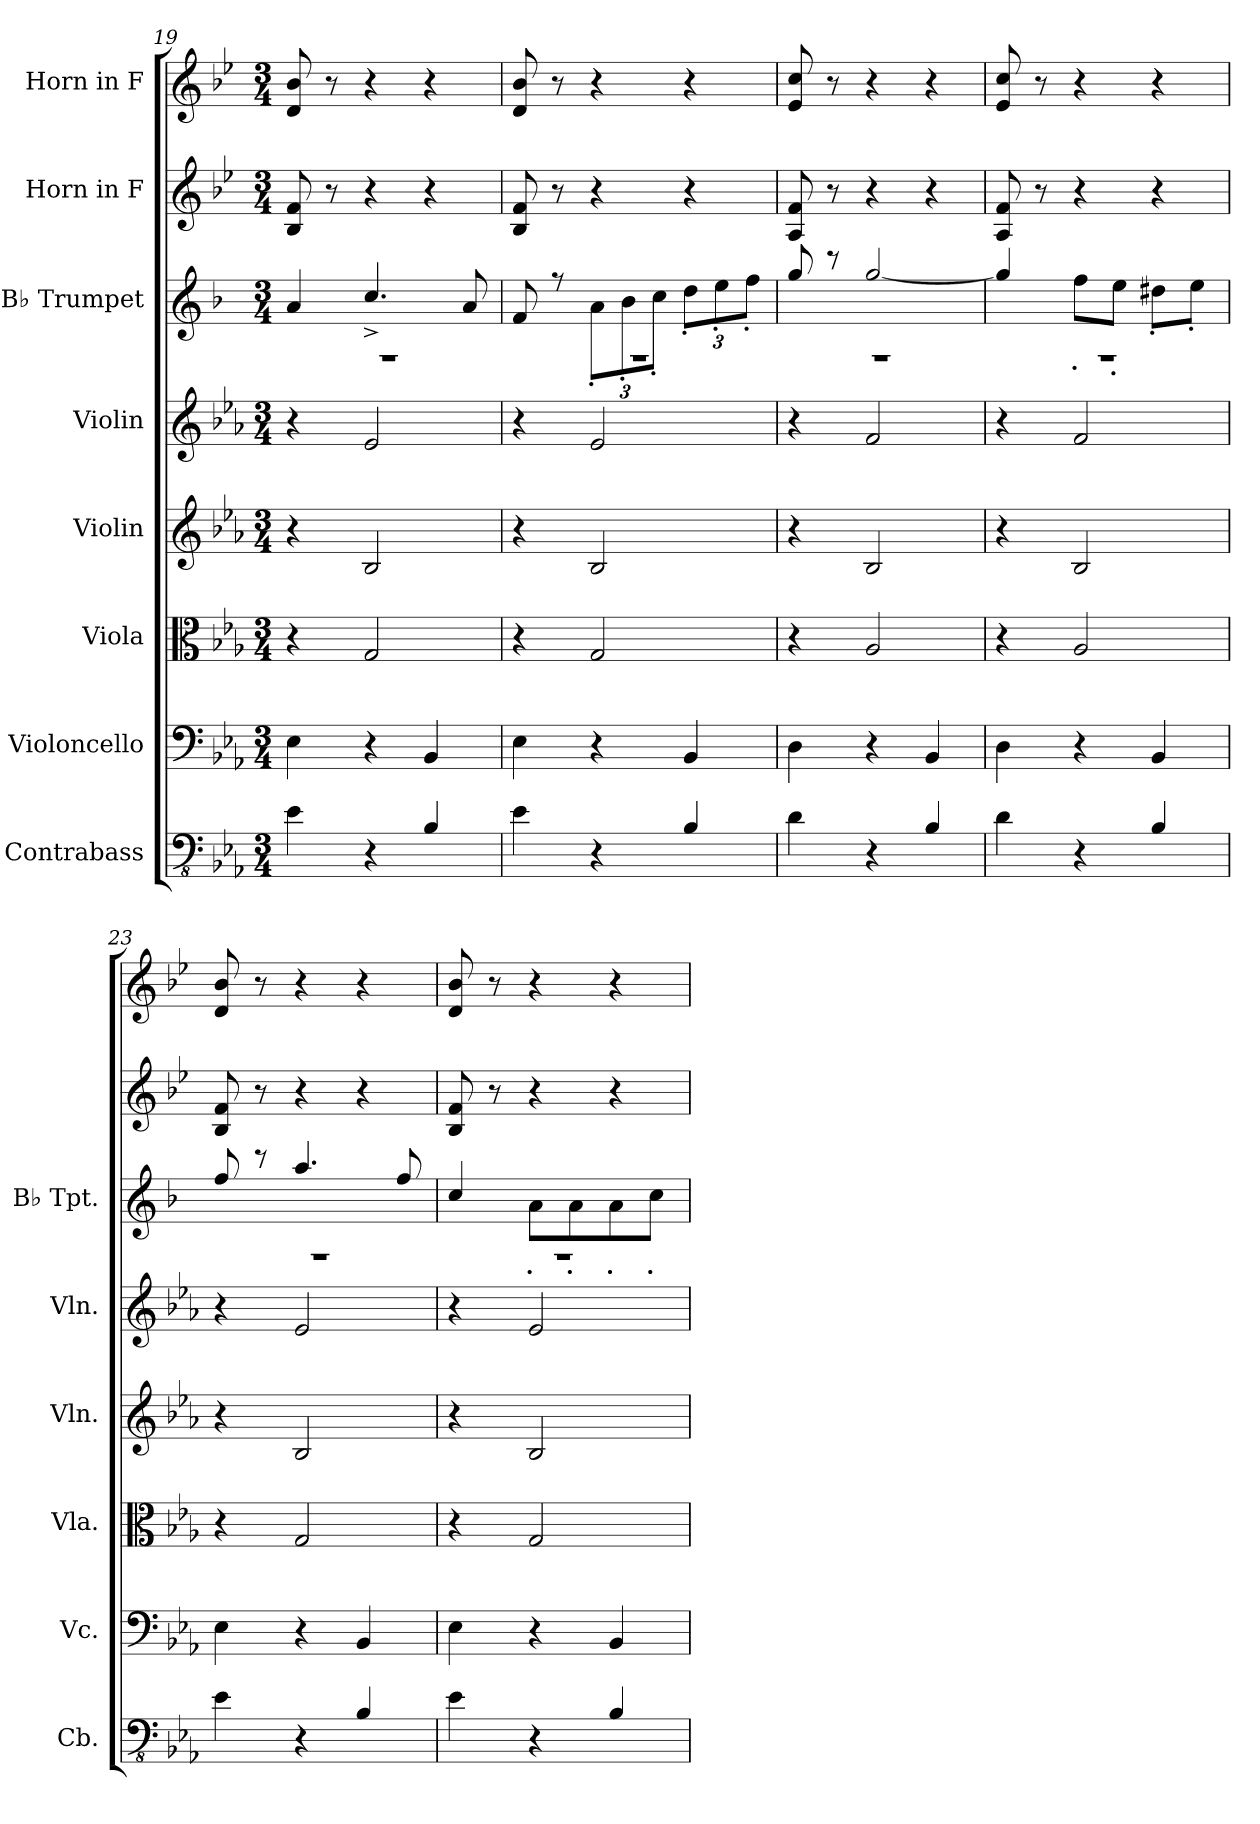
**kern	**kern	**kern	**kern	**kern	**kern	**kern	**kern
*part8	*part7	*part6	*part5	*part4	*part3	*part2	*part1
*staff8	*staff7	*staff6	*staff5	*staff4	*staff3	*staff2	*staff1
*I"Contrabass	*I"Violoncello	*I"Viola	*I"Violin	*I"Violin	*I"B♭ Trumpet	*I"Horn in F	*I"Horn in F
*I'Cb.	*I'Vc.	*I'Vla.	*I'Vln.	*I'Vln.	*I'B♭ Tpt.	*	*
*clefFv4	*clefF4	*clefC3	*clefG2	*clefG2	*clefG2	*clefG2	*clefG2
*ITrd7c12	*	*	*	*	*ITrd1c2	*ITrd4c7	*ITrd4c7
*k[b-e-a-]	*k[b-e-a-]	*k[b-e-a-]	*k[b-e-a-]	*k[b-e-a-]	*k[b-e-a-]	*k[b-e-a-]	*k[b-e-a-]
*M3/4	*M3/4	*M3/4	*M3/4	*M3/4	*M3/4	*M3/4	*M3/4
=19	=19	=19	=19	=19	=19	=19	=19
*	*	*	*	*	*^	*	*
4EE-\	4E-\	4r	4r	4r	2.rF	4g/	8E-/ 8B-/	8G/ 8e-/
.	.	.	.	.	.	.	8r	8r
4r	4r	2G/	2B-/	2e-/	.	4.b-^/	4r	4r
4BBB-/	4BB-/	.	.	.	.	.	4r	4r
.	.	.	.	.	.	8g/	.	.
=20	=20	=20	=20	=20	=20	=20	=20	=20
4EE-\	4E-\	4r	4r	4r	2.rF	8e-/	8E-/ 8B-/	8G/ 8e-/
.	.	.	.	.	.	8rff	8r	8r
*	*	*	*	*	*	*Xbrackettup	*	*
4r	4r	2G/	2B-/	2e-/	.	12g'/L	4r	4r
.	.	.	.	.	.	12a-'\	.	.
.	.	.	.	.	.	12b-'\J	.	.
4BBB-/	4BB-/	.	.	.	.	12cc'\L	4r	4r
.	.	.	.	.	.	12dd'\	.	.
.	.	.	.	.	.	12ee-'\J	.	.
=21	=21	=21	=21	=21	=21	=21	=21	=21
4DD\	4D\	4r	4r	4r	2.rF	8ff/	8D/ 8B-/	8A-/ 8f/
.	.	.	.	.	.	8rccc	8r	8r
4r	4r	2A-/	2B-/	2f/	.	[2ff/	4r	4r
4BBB-/	4BB-/	.	.	.	.	.	4r	4r
=22	=22	=22	=22	=22	=22	=22	=22	=22
4DD\	4D\	4r	4r	4r	2.rF	4ff/]	8D/ 8B-/	8A-/ 8f/
.	.	.	.	.	.	.	8r	8r
4r	4r	2A-/	2B-/	2f/	.	8ee-'\L	4r	4r
.	.	.	.	.	.	8dd'\J	.	.
4BBB-/	4BB-/	.	.	.	.	8cc#X'\L	4r	4r
.	.	.	.	.	.	8dd'\J	.	.
!!LO:LB:g=z
=23	=23	=23	=23	=23	=23	=23	=23	=23
4EE-\	4E-\	4r	4r	4r	2.rF	8ee-/	8E-/ 8B-/	8G/ 8e-/
.	.	.	.	.	.	8rccc	8r	8r
4r	4r	2G/	2B-/	2e-/	.	4.gg/	4r	4r
4BBB-/	4BB-/	.	.	.	.	.	4r	4r
.	.	.	.	.	.	8ee-/	.	.
=24	=24	=24	=24	=24	=24	=24	=24	=24
4EE-\	4E-\	4r	4r	4r	2.rF	4b-/	8E-/ 8B-/	8G/ 8e-/
.	.	.	.	.	.	.	8r	8r
4r	4r	2G/	2B-/	2e-/	.	8g'\L	4r	4r
.	.	.	.	.	.	8g'\	.	.
4BBB-/	4BB-/	.	.	.	.	8g'\	4r	4r
.	.	.	.	.	.	8b-'\J	.	.
*	*	*	*	*	*v	*v	*	*
=	=	=	=	=	=	=	=
*-	*-	*-	*-	*-	*-	*-	*-
